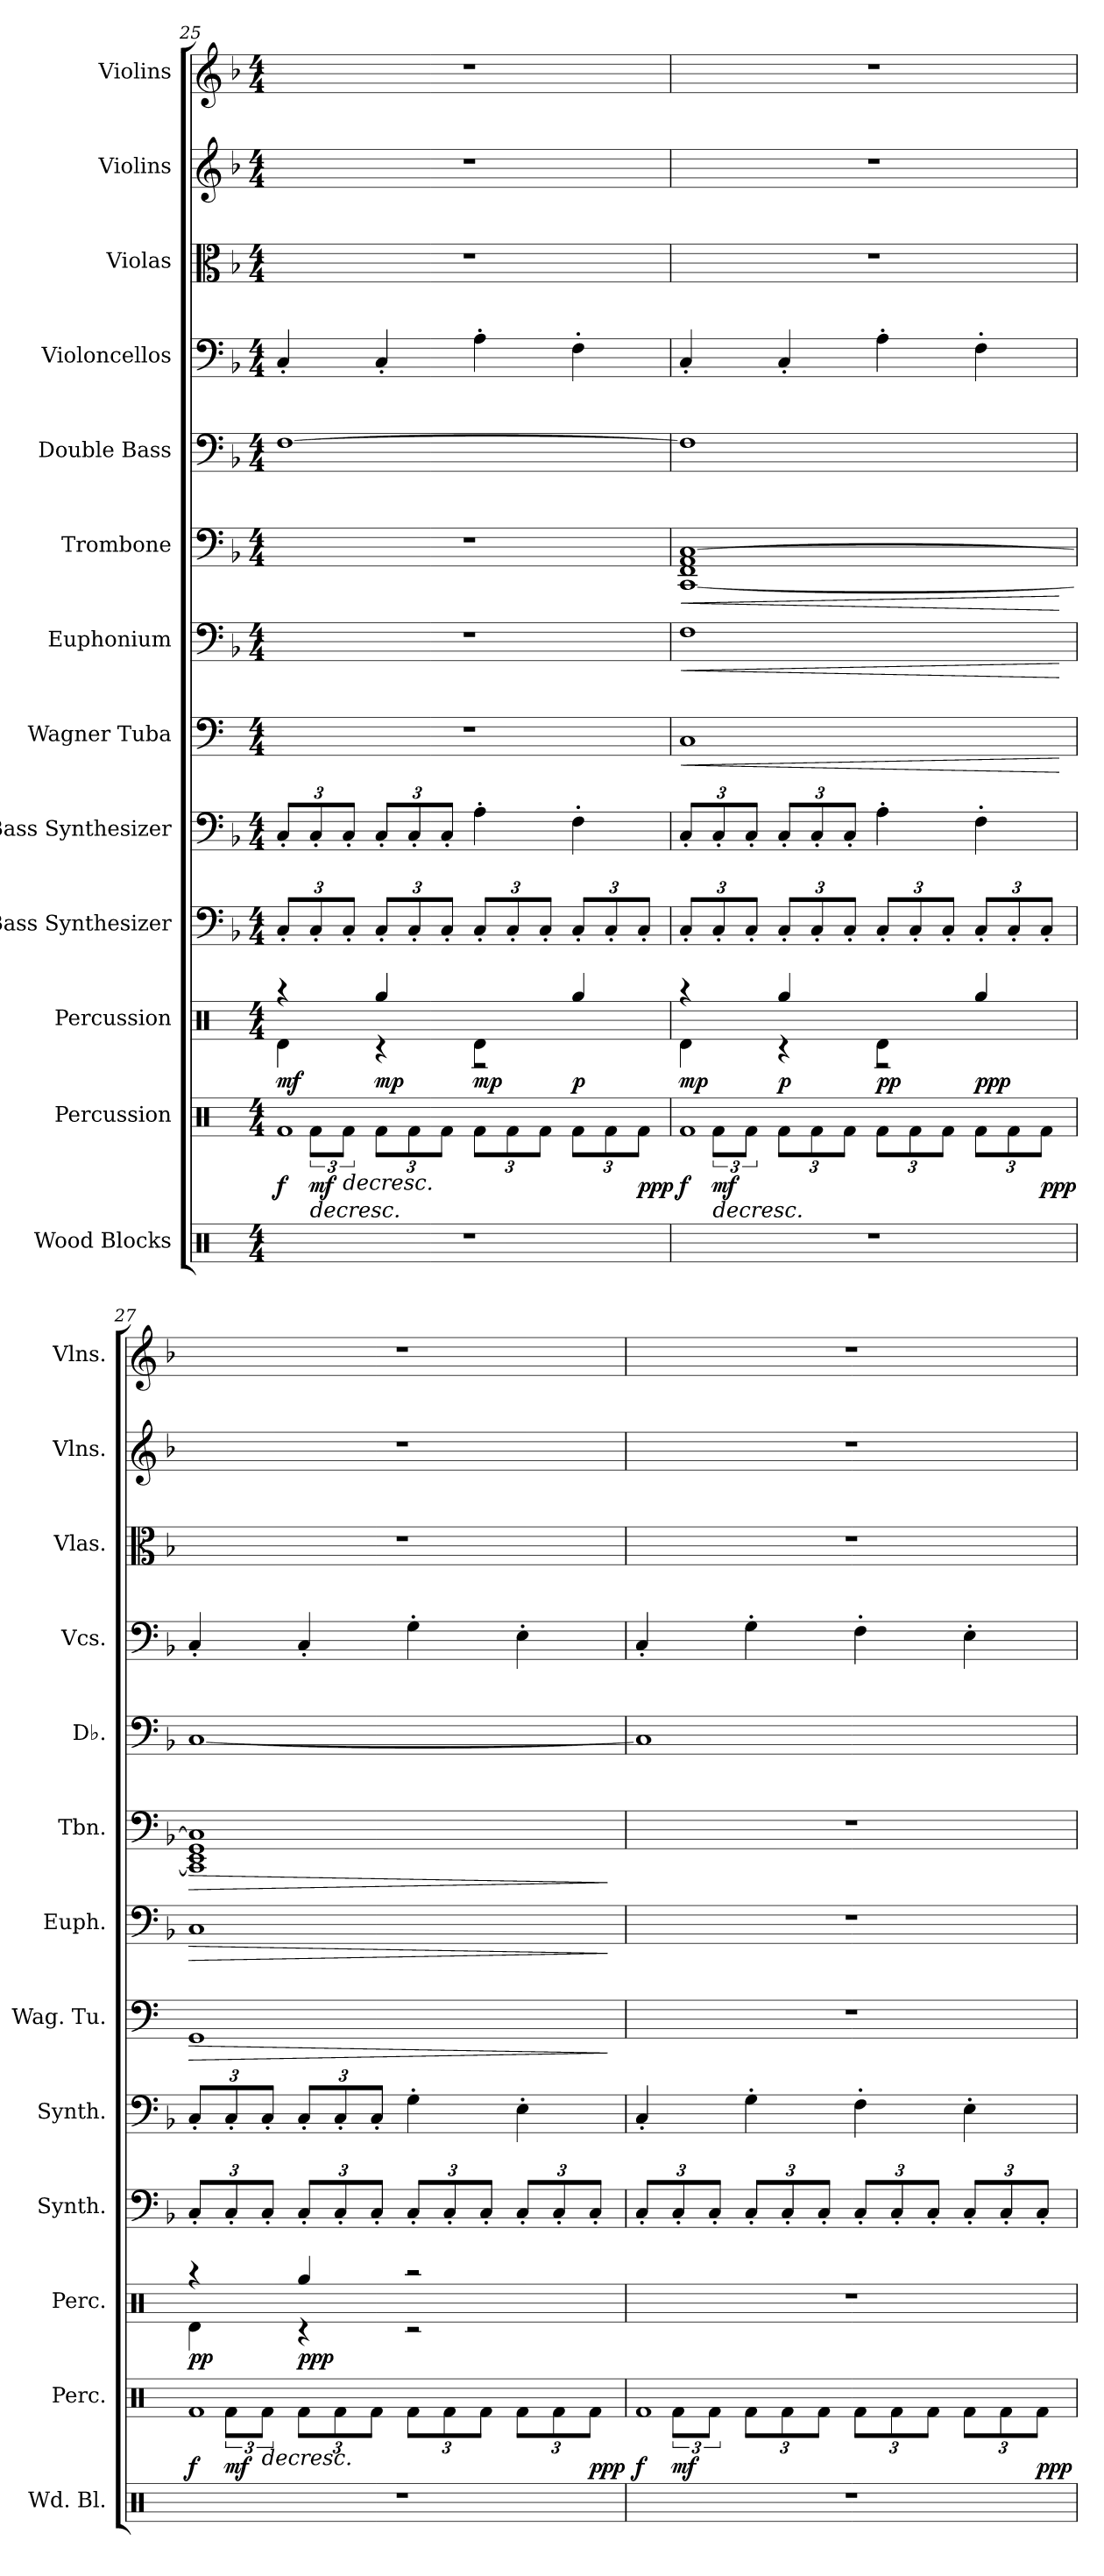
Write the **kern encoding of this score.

**kern	**kern	**dynam	**kern	**dynam	**kern	**kern	**kern	**dynam	**kern	**dynam	**kern	**dynam	**kern	**kern	**kern	**kern	**kern
*part13	*part12	*part12	*part11	*part11	*part10	*part9	*part8	*part8	*part7	*part7	*part6	*part6	*part5	*part4	*part3	*part2	*part1
*staff13	*staff12	*staff12	*staff11	*staff11	*staff10	*staff9	*staff8	*staff8	*staff7	*staff7	*staff6	*staff6	*staff5	*staff4	*staff3	*staff2	*staff1
*I"Wood Blocks	*I"Percussion	*	*I"Percussion	*	*I"Bass Synthesizer	*I"Bass Synthesizer	*I"Wagner Tuba	*	*I"Euphonium	*	*I"Trombone	*	*I"Double Bass	*I"Violoncellos	*I"Violas	*I"Violins	*I"Violins
*I'Wd. Bl.	*I'Perc.	*	*I'Perc.	*	*I'Synth.	*I'Synth.	*I'Wag. Tu.	*	*I'Euph.	*	*I'Tbn.	*	*I'Db.	*I'Vcs.	*I'Vlas.	*I'Vlns.	*I'Vlns.
!!LO:PB:g=z
*clefX	*clefX	*	*clefX	*	*clefF4	*clefF4	*clefF4	*	*clefF4	*	*clefF4	*	*clefF4	*clefF4	*clefC3	*clefG2	*clefG2
*	*	*	*	*	*	*	*ITrd4c7	*	*	*	*	*	*ITrd7c12	*	*	*	*
*k[]	*k[]	*	*k[]	*	*k[b-]	*k[b-]	*k[b-]	*	*k[b-]	*	*k[b-]	*	*k[b-]	*k[b-]	*k[b-]	*k[b-]	*k[b-]
*M4/4	*M4/4	*	*M4/4	*	*M4/4	*M4/4	*M4/4	*	*M4/4	*	*M4/4	*	*M4/4	*M4/4	*M4/4	*M4/4	*M4/4
=25	=25	=25	=25	=25	=25	=25	=25	=25	=25	=25	=25	=25	=25	=25	=25	=25	=25
*	*^	*	*^	*	*	*	*	*	*	*	*	*	*	*	*	*	*
*	*	*	*	*	*	*	*Xbrackettup	*Xbrackettup	*	*	*	*	*	*	*	*	*	*	*
!	!	!	!LO:DY:b	!	!	!LO:DY:b	!	!	!	!	!	!	!	!	!	!	!	!	!
1r	1Rf	12ryy	f	4r	4Rd\	mf	12C'/L	12C'/L	1r	.	1r	.	1r	.	[1FF	4C'/	1r	1r	1r
!	!	!	!LO:HP:b	!	!	!	!	!	!	!	!	!	!	!	!	!	!	!	!
!	!	!	!LO:DY:n=1:b	!	!	!	!	!	!	!	!	!	!	!	!	!	!	!	!
.	.	12Rf\L	> mf	.	.	.	12C'/	12C'/	.	.	.	.	.	.	.	.	.	.	.
!	!	!	!LO:HP:b	!	!	!	!	!	!	!	!	!	!	!	!	!	!	!	!
.	.	12Rf\J	>	.	.	.	12C'/J	12C'/J	.	.	.	.	.	.	.	.	.	.	.
*	*	*Xbrackettup	*	*	*	*	*	*	*	*	*	*	*	*	*	*	*	*	*
!	!	!	!	!	!	!LO:DY:b	!	!	!	!	!	!	!	!	!	!	!	!	!
.	.	12Rf\L	.	4Rgg/	4r	mp	12C'/L	12C'/L	.	.	.	.	.	.	.	4C'/	.	.	.
.	.	12Rf\	.	.	.	.	12C'/	12C'/	.	.	.	.	.	.	.	.	.	.	.
.	.	12Rf\J	.	.	.	.	12C'/J	12C'/J	.	.	.	.	.	.	.	.	.	.	.
!	!	!	!	!	!	!LO:DY:b	!	!	!	!	!	!	!	!	!	!	!	!	!
.	.	12Rf\L	.	4Rd\	2r	mp	12C'/L	4A'\	.	.	.	.	.	.	.	4A'\	.	.	.
.	.	12Rf\	.	.	.	.	12C'/	.	.	.	.	.	.	.	.	.	.	.	.
.	.	12Rf\J	.	.	.	.	12C'/J	.	.	.	.	.	.	.	.	.	.	.	.
!	!	!	!	!	!	!LO:DY:b	!	!	!	!	!	!	!	!	!	!	!	!	!
.	.	12Rf\L	.	4Rgg/	.	p	12C'/L	4F'\	.	.	.	.	.	.	.	4F'\	.	.	.
.	.	12Rf\	.	.	.	.	12C'/	.	.	.	.	.	.	.	.	.	.	.	.
!	!	!	!LO:DY:n=2:b	!	!	!	!	!	!	!	!	!	!	!	!	!	!	!	!
.	.	12Rf\J	ppp	.	.	.	12C'/J	.	.	.	.	.	.	.	.	.	.	.	.
=26	=26	=26	=26	=26	=26	=26	=26	=26	=26	=26	=26	=26	=26	=26	=26	=26	=26	=26	=26
*	*	*brackettup	*	*	*	*	*	*	*	*	*	*	*	*	*	*	*	*	*
!	!	!	!LO:DY:b	!	!	!LO:DY:b	!	!	!	!LO:HP:b	!	!LO:HP:b	!	!LO:HP:b	!	!	!	!	!
1r	1Rf	12ryy	f	4r	4Rd\	mp	12C'/L	12C'/L	1FF	<	1F	<	[1CC 1FF 1AA [1C	<	1FF]	4C'/	1r	1r	1r
!	!	!	!LO:HP:b	!	!	!	!	!	!	!	!	!	!	!	!	!	!	!	!
!	!	!	!LO:DY:n=1:b	!	!	!	!	!	!	!	!	!	!	!	!	!	!	!	!
.	.	12Rf\L	> mf	.	.	.	12C'/	12C'/	.	.	.	.	.	.	.	.	.	.	.
.	.	12Rf\J	.	.	.	.	12C'/J	12C'/J	.	.	.	.	.	.	.	.	.	.	.
*	*	*Xbrackettup	*	*	*	*	*	*	*	*	*	*	*	*	*	*	*	*	*
!	!	!	!	!	!	!LO:DY:b	!	!	!	!	!	!	!	!	!	!	!	!	!
.	.	12Rf\L	.	4Rgg/	4r	p	12C'/L	12C'/L	.	.	.	.	.	.	.	4C'/	.	.	.
.	.	12Rf\	.	.	.	.	12C'/	12C'/	.	.	.	.	.	.	.	.	.	.	.
.	.	12Rf\J	.	.	.	.	12C'/J	12C'/J	.	.	.	.	.	.	.	.	.	.	.
!	!	!	!	!	!	!LO:DY:b	!	!	!	!	!	!	!	!	!	!	!	!	!
.	.	12Rf\L	.	4Rd\	2r	pp	12C'/L	4A'\	.	.	.	.	.	.	.	4A'\	.	.	.
.	.	12Rf\	.	.	.	.	12C'/	.	.	.	.	.	.	.	.	.	.	.	.
.	.	12Rf\J	.	.	.	.	12C'/J	.	.	.	.	.	.	.	.	.	.	.	.
!	!	!	!	!	!	!LO:DY:b	!	!	!	!	!	!	!	!	!	!	!	!	!
.	.	12Rf\L	.	4Rgg/	.	ppp	12C'/L	4F'\	.	.	.	.	.	.	.	4F'\	.	.	.
.	.	12Rf\	.	.	.	.	12C'/	.	.	.	.	.	.	.	.	.	.	.	.
!	!	!	!LO:DY:n=2:b	!	!	!	!	!	!	!	!	!	!	!	!	!	!	!	!
.	.	12Rf\J	ppp	.	.	.	12C'/J	.	.	.	.	.	.	.	.	.	.	.	.
*	*v	*v	*	*	*	*	*	*	*	*	*	*	*	*	*	*	*	*	*
*	*	*	*v	*v	*	*	*	*	*	*	*	*	*	*	*	*	*	*
.	.	]	.	.	.	.	.	[	.	[	.	[	.	.	.	.	.
=27	=27	=27	=27	=27	=27	=27	=27	=27	=27	=27	=27	=27	=27	=27	=27	=27	=27
*	*^	*	*	*	*	*	*	*	*	*	*	*	*	*	*	*	*
*	*	*brackettup	*	*	*	*	*	*	*	*	*	*	*	*	*	*	*	*
*	*	*	*	*^	*	*	*	*	*	*	*	*	*	*	*	*	*	*
!	!	!	!LO:DY:b	!	!	!LO:DY:b	!	!	!	!LO:HP:b	!	!LO:HP:b	!	!LO:HP:b	!	!	!	!	!
1r	1Rf	12ryy	f	4r	4Rd\	pp	12C'/L	12C'/L	1CC	>	1C	>	1CC] 1EE 1GG 1C]	>	[1CC	4C'/	1r	1r	1r
!	!	!	!LO:DY:n=1:b	!	!	!	!	!	!	!	!	!	!	!	!	!	!	!	!
.	.	12Rf\L	] mf	.	.	.	12C'/	12C'/	.	.	.	.	.	.	.	.	.	.	.
!	!	!	!LO:HP:b	!	!	!	!	!	!	!	!	!	!	!	!	!	!	!	!
.	.	12Rf\J	>	.	.	.	12C'/J	12C'/J	.	.	.	.	.	.	.	.	.	.	.
*	*	*Xbrackettup	*	*	*	*	*	*	*	*	*	*	*	*	*	*	*	*	*
!	!	!	!	!	!	!LO:DY:b	!	!	!	!	!	!	!	!	!	!	!	!	!
.	.	12Rf\L	.	4Rgg/	4r	ppp	12C'/L	12C'/L	.	.	.	.	.	.	.	4C'/	.	.	.
.	.	12Rf\	.	.	.	.	12C'/	12C'/	.	.	.	.	.	.	.	.	.	.	.
.	.	12Rf\J	.	.	.	.	12C'/J	12C'/J	.	.	.	.	.	.	.	.	.	.	.
.	.	12Rf\L	.	2r	2r	.	12C'/L	4G'\	.	.	.	.	.	.	.	4G'\	.	.	.
.	.	12Rf\	.	.	.	.	12C'/	.	.	.	.	.	.	.	.	.	.	.	.
.	.	12Rf\J	.	.	.	.	12C'/J	.	.	.	.	.	.	.	.	.	.	.	.
.	.	12Rf\L	.	.	.	.	12C'/L	4E'\	.	.	.	.	.	.	.	4E'\	.	.	.
.	.	12Rf\	.	.	.	.	12C'/	.	.	.	.	.	.	.	.	.	.	.	.
!	!	!	!LO:DY:n=2:b	!	!	!	!	!	!	!	!	!	!	!	!	!	!	!	!
.	.	12Rf\J	ppp	.	.	.	12C'/J	.	.	.	.	.	.	.	.	.	.	.	.
*	*v	*v	*	*	*	*	*	*	*	*	*	*	*	*	*	*	*	*	*
*	*	*	*v	*v	*	*	*	*	*	*	*	*	*	*	*	*	*	*
.	.	]	.	.	.	.	.	]	.	]	.	]	.	.	.	.	.
!!LO:PB:g=z
=28	=28	=28	=28	=28	=28	=28	=28	=28	=28	=28	=28	=28	=28	=28	=28	=28	=28
*	*^	*	*	*	*	*	*	*	*	*	*	*	*	*	*	*	*
*	*	*brackettup	*	*	*	*	*	*	*	*	*	*	*	*	*	*	*	*
!	!	!	!LO:DY:b	!	!	!	!	!	!	!	!	!	!	!	!	!	!	!
1r	1Rf	12ryy	f	1r	.	12C'/L	4C'/	1r	.	1r	.	1r	.	1CC]	4C'/	1r	1r	1r
!	!	!	!LO:DY:b	!	!	!	!	!	!	!	!	!	!	!	!	!	!	!
.	.	12Rf\L	mf	.	.	12C'/	.	.	.	.	.	.	.	.	.	.	.	.
.	.	12Rf\J	.	.	.	12C'/J	.	.	.	.	.	.	.	.	.	.	.	.
*	*	*Xbrackettup	*	*	*	*	*	*	*	*	*	*	*	*	*	*	*	*
.	.	12Rf\L	.	.	.	12C'/L	4G'\	.	.	.	.	.	.	.	4G'\	.	.	.
.	.	12Rf\	.	.	.	12C'/	.	.	.	.	.	.	.	.	.	.	.	.
.	.	12Rf\J	.	.	.	12C'/J	.	.	.	.	.	.	.	.	.	.	.	.
.	.	12Rf\L	.	.	.	12C'/L	4F'\	.	.	.	.	.	.	.	4F'\	.	.	.
.	.	12Rf\	.	.	.	12C'/	.	.	.	.	.	.	.	.	.	.	.	.
.	.	12Rf\J	.	.	.	12C'/J	.	.	.	.	.	.	.	.	.	.	.	.
.	.	12Rf\L	.	.	.	12C'/L	4E'\	.	.	.	.	.	.	.	4E'\	.	.	.
.	.	12Rf\	.	.	.	12C'/	.	.	.	.	.	.	.	.	.	.	.	.
!	!	!	!LO:DY:b	!	!	!	!	!	!	!	!	!	!	!	!	!	!	!
.	.	12Rf\J	ppp	.	.	12C'/J	.	.	.	.	.	.	.	.	.	.	.	.
*	*v	*v	*	*	*	*	*	*	*	*	*	*	*	*	*	*	*	*
.	.	]	.	.	.	.	.	.	.	.	.	.	.	.	.	.	.
=	=	=	=	=	=	=	=	=	=	=	=	=	=	=	=	=	=
*-	*-	*-	*-	*-	*-	*-	*-	*-	*-	*-	*-	*-	*-	*-	*-	*-	*-
